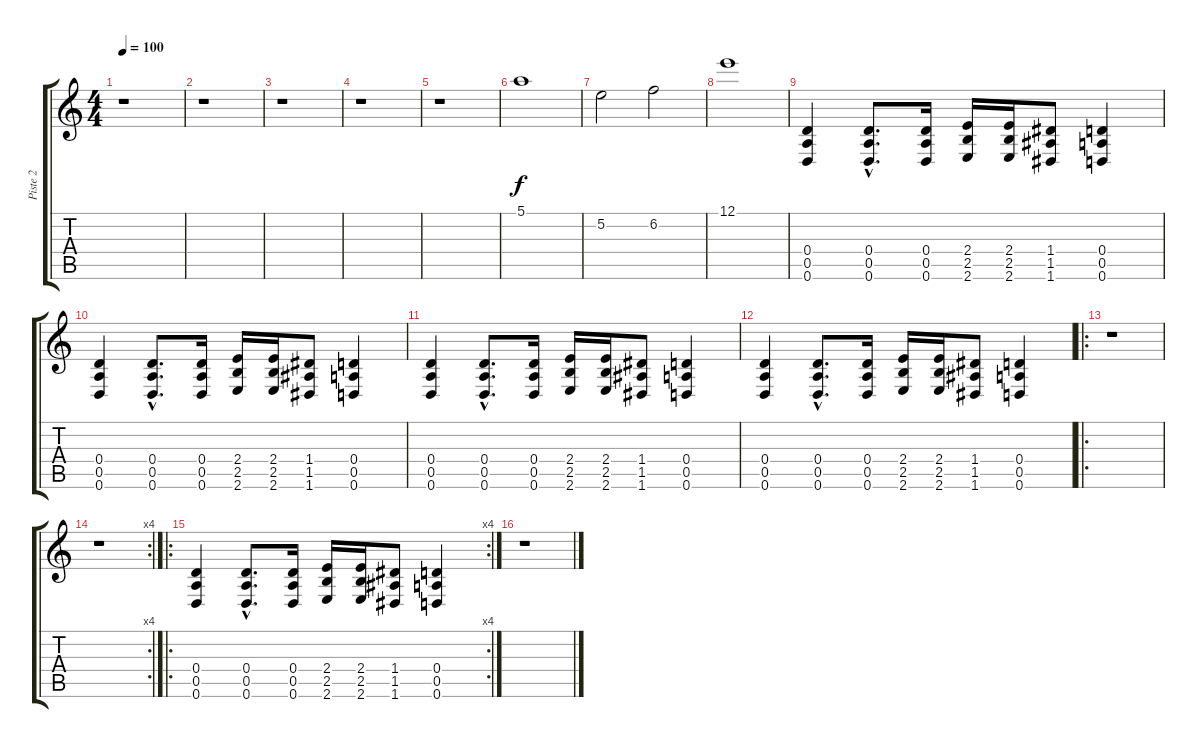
\track ("Piste 2" "Piste 2") {instrument distortionguitar}
\staff {score tabs}
\tuning (E4 B3 G3 D3 A2 D2) {hide}
\ts (4 4)
\tempo 100
\clef g2
\ks c
r.1{dy f instrument distortionguitar} |
r.1 |
r.1 |
r.1 |
r.1 |
5.1.1 |
5.2.2 6.2.2 |
12.1.1 |
(0.4 0.5 0.6).4 (0.4{hac} 0.5{hac} 0.6{hac}).8{d} (0.4 0.5 0.6).16 (2.4 2.5 2.6).16 (2.4 2.5 2.6).16 (1.4 1.5 1.6).8 (0.4 0.5 0.6).4 |
(0.4 0.5 0.6).4 (0.4{hac} 0.5{hac} 0.6{hac}).8{d} (0.4 0.5 0.6).16 (2.4 2.5 2.6).16 (2.4 2.5 2.6).16 (1.4 1.5 1.6).8 (0.4 0.5 0.6).4 |
(0.4 0.5 0.6).4 (0.4{hac} 0.5{hac} 0.6{hac}).8{d} (0.4 0.5 0.6).16 (2.4 2.5 2.6).16 (2.4 2.5 2.6).16 (1.4 1.5 1.6).8 (0.4 0.5 0.6).4 |
(0.4 0.5 0.6).4 (0.4{hac} 0.5{hac} 0.6{hac}).8{d} (0.4 0.5 0.6).16 (2.4 2.5 2.6).16 (2.4 2.5 2.6).16 (1.4 1.5 1.6).8 (0.4 0.5 0.6).4 |
\ro
r.1 |
\rc 4
r.1 |
\ro
\rc 4
(0.4 0.5 0.6).4 (0.4{hac} 0.5{hac} 0.6{hac}).8{d} (0.4 0.5 0.6).16 (2.4 2.5 2.6).16 (2.4 2.5 2.6).16 (1.4 1.5 1.6).8 (0.4 0.5 0.6).4 |
r.1
